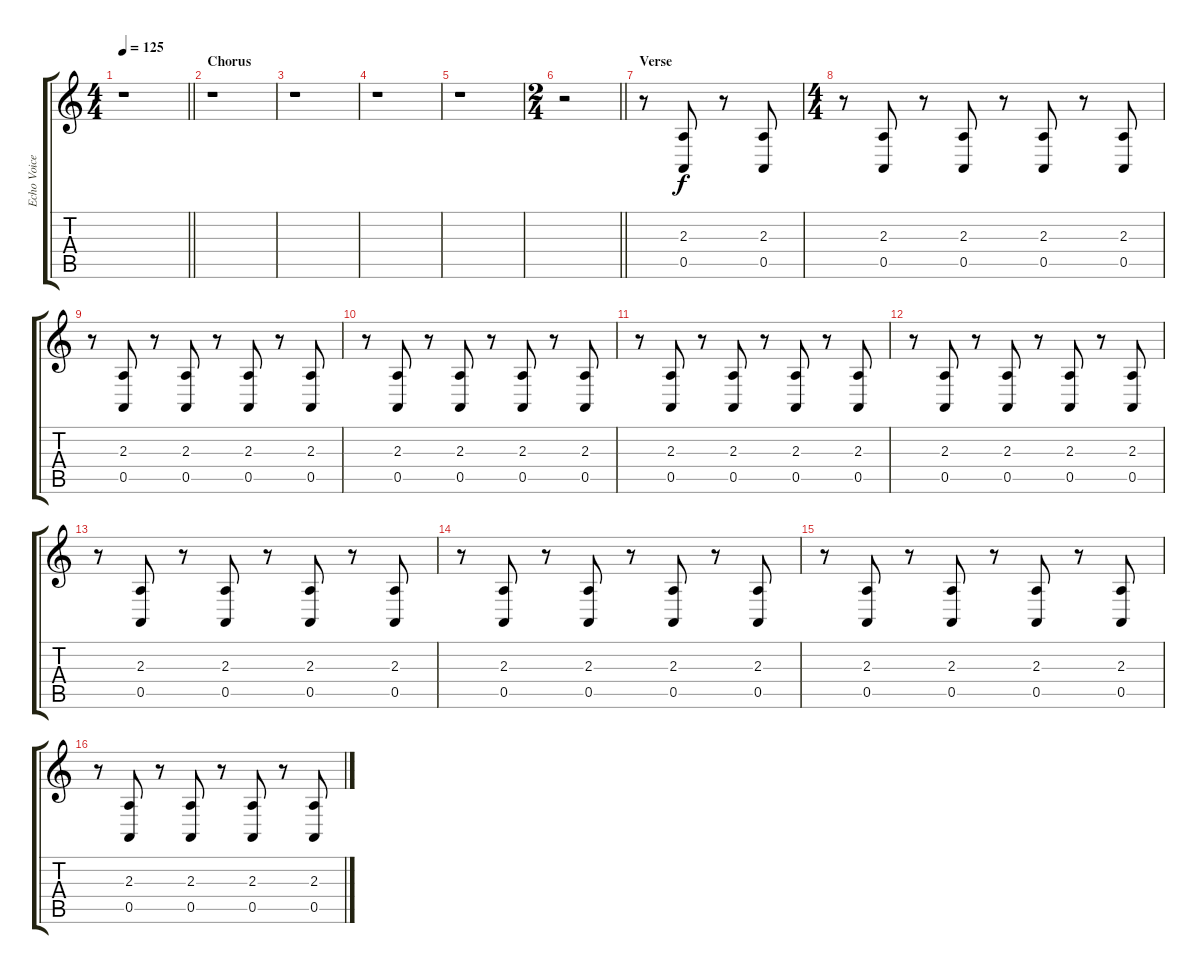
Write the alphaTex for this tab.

\track ("Echo Voices 2" "Echo Voice") {instrument synthvoice}
\staff {score tabs}
\tuning (E4 B3 G3 D3 A2 E2) {hide}
\ts (4 4)
\tempo 125
\clef g2
\barLineRight lightlight
\ks c
r.1{dy f} |
\section ("" "Chorus")
r.1 |
r.1 |
r.1 |
r.1 |
\ts (2 4)
\barLineRight lightlight
r.2 |
\section ("" "Verse")
r.8 (2.3 0.5).8 r.8 (2.3 0.5).8 |
\ts (4 4)
r.8 (2.3 0.5).8 r.8 (2.3 0.5).8 r.8 (2.3 0.5).8 r.8 (2.3 0.5).8 |
r.8 (2.3 0.5).8 r.8 (2.3 0.5).8 r.8 (2.3 0.5).8 r.8 (2.3 0.5).8 |
r.8 (2.3 0.5).8 r.8 (2.3 0.5).8 r.8 (2.3 0.5).8 r.8 (2.3 0.5).8 |
r.8 (2.3 0.5).8 r.8 (2.3 0.5).8 r.8 (2.3 0.5).8 r.8 (2.3 0.5).8 |
r.8 (2.3 0.5).8 r.8 (2.3 0.5).8 r.8 (2.3 0.5).8 r.8 (2.3 0.5).8 |
r.8 (2.3 0.5).8 r.8 (2.3 0.5).8 r.8 (2.3 0.5).8 r.8 (2.3 0.5).8 |
r.8 (2.3 0.5).8 r.8 (2.3 0.5).8 r.8 (2.3 0.5).8 r.8 (2.3 0.5).8 |
r.8 (2.3 0.5).8 r.8 (2.3 0.5).8 r.8 (2.3 0.5).8 r.8 (2.3 0.5).8 |
r.8 (2.3 0.5).8 r.8 (2.3 0.5).8 r.8 (2.3 0.5).8 r.8 (2.3 0.5).8
